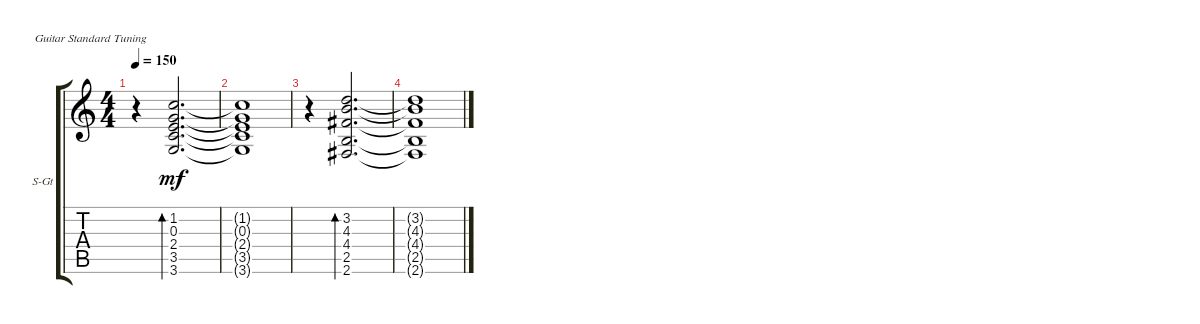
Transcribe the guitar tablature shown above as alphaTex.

\defaultSystemsLayout 4
\bracketExtendMode groupsimilarinstruments
\firstSystemTrackNameOrientation horizontal
\otherSystemsTrackNameOrientation horizontal
\track ("В. Бутусов (гитара)" "S-Gt") {instrument acousticguitarsteel}
\staff {score tabs}
\tuning (E4 B3 G3 D3 A2 E2)
\ts (4 4)
\tempo 150
\clef g2
\ks c
r.4{dy mf} (3.6 3.5 2.4 0.3 1.2).2{d bd 200} |
(3.6{t} 3.5{t} 2.4{t} 0.3{t} 1.2{t}).1 |
r.4 (2.6 2.5 4.4 4.3 3.2).2{d bd 200} |
(2.6{t} 2.5{t} 4.4{t} 4.3{t} 3.2{t}).1
